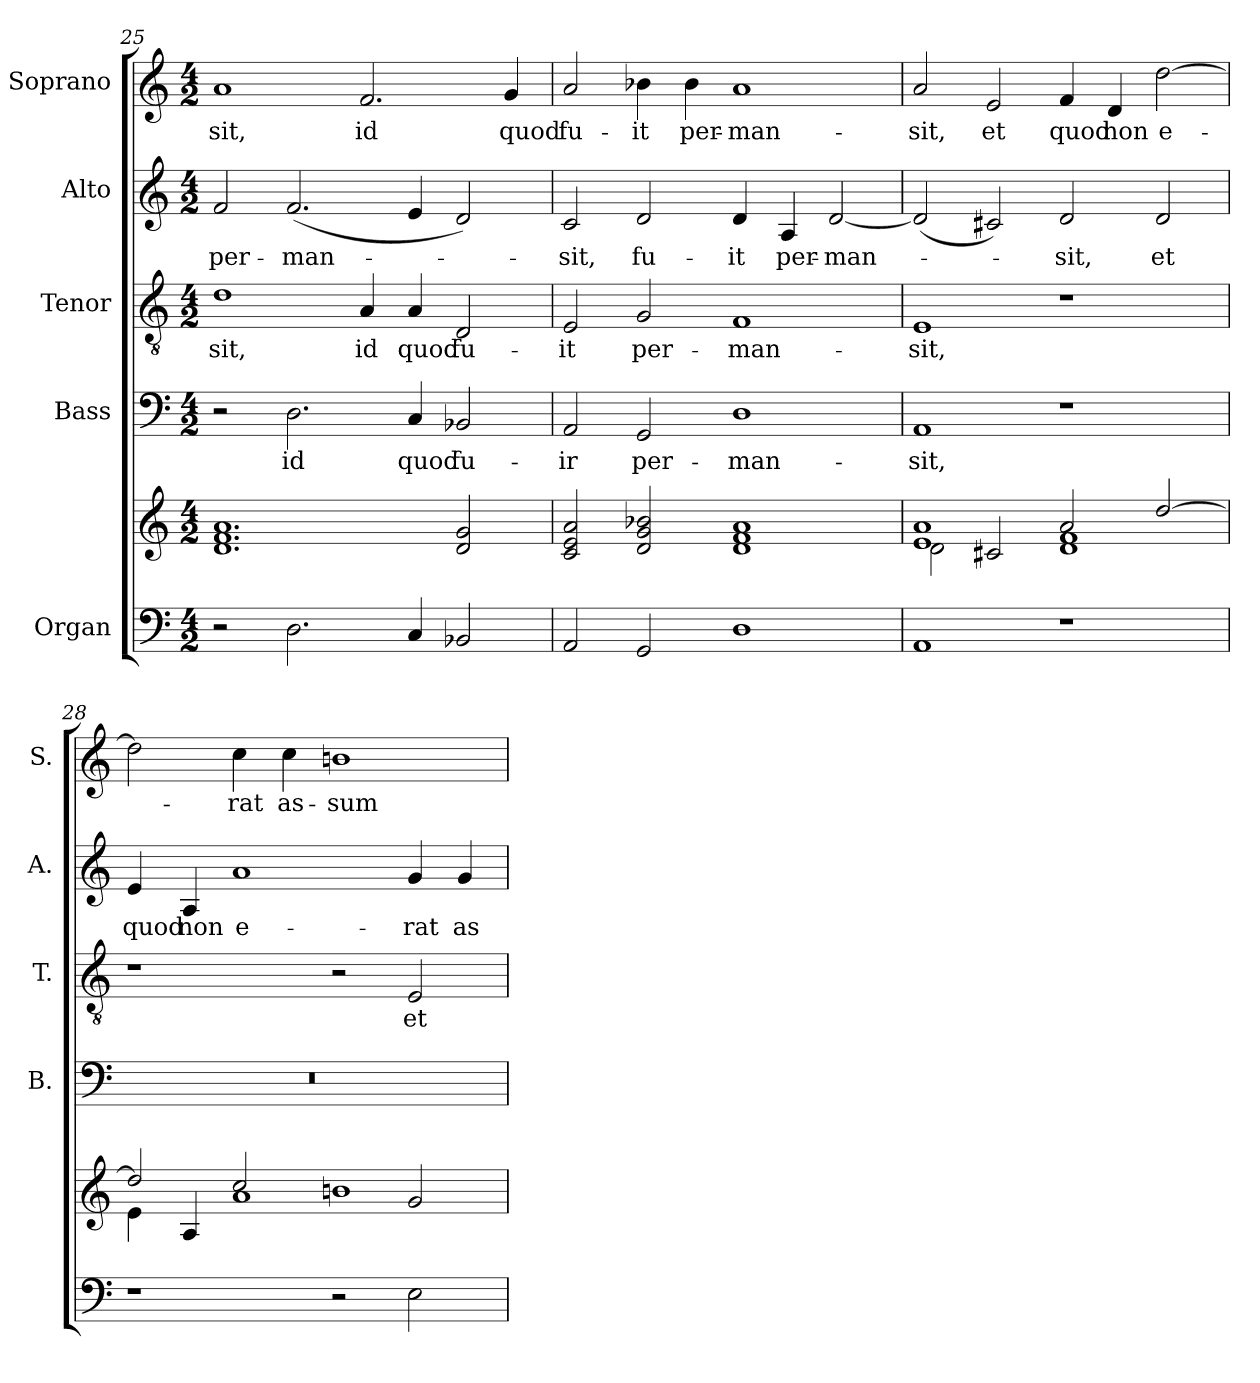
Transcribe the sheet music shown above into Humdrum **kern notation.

**kern	**kern	**kern	**text	**kern	**text	**kern	**text	**kern	**text
*part5	*part5	*part4	*part4	*part3	*part3	*part2	*part2	*part1	*part1
*staff6	*staff5	*staff4	*staff4	*staff3	*staff3	*staff2	*staff2	*staff1	*staff1
*I"Organ	*	*I"Bass	*	*I"Tenor	*	*I"Alto	*	*I"Soprano	*
*	*	*I'B.	*	*I'T.	*	*I'A.	*	*I'S.	*
*clefF4	*clefG2	*clefF4	*	*clefGv2	*	*clefG2	*	*clefG2	*
*	*	*	*	*ITrd7c12	*	*	*	*	*
*k[]	*k[]	*k[]	*	*k[]	*	*k[]	*	*k[]	*
*C:	*C:	*C:	*	*C:	*	*C:	*	*C:	*
*M4/2	*M4/2	*M4/2	*	*M4/2	*	*M4/2	*	*M4/2	*
=25	=25	=25	=25	=25	=25	=25	=25	=25	=25
!	!	!	!	!	!LO:LY:b:color=#000000	!	!	!	!
!	!	!	!	!	!	!	!LO:LY:b:color=#000000	!	!
!	!	!	!	!	!	!	!	!	!LO:LY:b:color=#000000
2r	1.di 1.fi 1.ai	2r	.	1Di	-sit,	2fi/	per-	1ai	-sit,
!	!	!	!LO:LY:b:color=#000000	!	!	!	!	!	!
!	!	!	!	!	!	!	!LO:LY:b:color=#000000	!	!
2.Di\	.	2.Di\	id	.	.	(2.fi/	-man-	.	.
!	!	!	!	!	!LO:LY:b:color=#000000	!	!	!	!
!	!	!	!	!	!	!	!	!	!LO:LY:b:color=#000000
.	.	.	.	4AAi/	id	.	.	2.fi/	id
!	!	!	!LO:LY:b:color=#000000	!	!	!	!	!	!
!	!	!	!	!	!LO:LY:b:color=#000000	!	!	!	!
4Ci/	.	4Ci/	quod	4AAi/	quod	4ei/	.	.	.
!	!	!	!LO:LY:b:color=#000000	!	!	!	!	!	!
!	!	!	!	!	!LO:LY:b:color=#000000	!	!	!	!
2BB-Xi/	2di/ 2gi	2BB-Xi/	fu-	2DDi/	fu-	2di/)	.	.	.
!	!	!	!	!	!	!	!	!	!LO:LY:b:color=#000000
.	.	.	.	.	.	.	.	4gi/	quod
!!LO:PB:g=z
=26	=26	=26	=26	=26	=26	=26	=26	=26	=26
!	!	!	!LO:LY:b:color=#000000	!	!	!	!	!	!
!	!	!	!	!	!LO:LY:b:color=#000000	!	!	!	!
!	!	!	!	!	!	!	!LO:LY:b:color=#000000	!	!
!	!	!	!	!	!	!	!	!	!LO:LY:b:color=#000000
2AAi/	2ci/ 2ei 2ai	2AAi/	-ir	2EEi/	-it	2ci/	-sit,	2ai/	fu-
!	!	!	!LO:LY:b:color=#000000	!	!	!	!	!	!
!	!	!	!	!	!LO:LY:b:color=#000000	!	!	!	!
!	!	!	!	!	!	!	!LO:LY:b:color=#000000	!	!
!	!	!	!	!	!	!	!	!	!LO:LY:b:color=#000000
2GGi/	2di/ 2gi 2b-Xi	2GGi/	per-	2GGi/	per-	2di/	fu-	4b-Xi\	-it
!	!	!	!	!	!	!	!	!	!LO:LY:b:color=#000000
.	.	.	.	.	.	.	.	4b-i\	per-
!	!	!	!LO:LY:b:color=#000000	!	!	!	!	!	!
!	!	!	!	!	!LO:LY:b:color=#000000	!	!	!	!
!	!	!	!	!	!	!	!LO:LY:b:color=#000000	!	!
!	!	!	!	!	!	!	!	!	!LO:LY:b:color=#000000
1Di	1di 1fi 1ai	1Di	-man-	1FFi	-man-	4di/	-it	1ai	-man-
!	!	!	!	!	!	!	!LO:LY:b:color=#000000	!	!
.	.	.	.	.	.	4Ai/	per-	.	.
!	!	!	!	!	!	!	!LO:LY:b:color=#000000	!	!
.	.	.	.	.	.	[2di/	-man-	.	.
=27	=27	=27	=27	=27	=27	=27	=27	=27	=27
*	*^	*	*	*	*	*	*	*	*
!	!	!	!	!LO:LY:b:color=#000000	!	!	!	!	!	!
!	!	!	!	!	!	!LO:LY:b:color=#000000	!	!	!	!
!	!	!	!	!	!	!	!	!	!	!LO:LY:b:color=#000000
1AAi	1ei 1ai	2di\	1AAi	-sit,	1EEi	-sit,	(2di/]	.	2ai/	-sit,
!	!	!	!	!	!	!	!	!	!	!LO:LY:b:color=#000000
.	.	2c#Xi/	.	.	.	.	2c#Xi/)	.	2ei/	et
!	!	!	!	!	!	!	!	!LO:LY:b:color=#000000	!	!
!	!	!	!	!	!	!	!	!	!	!LO:LY:b:color=#000000
1r	2ai/	1di 1fi	1r	.	1r	.	2di/	-sit,	4fi/	quod
!	!	!	!	!	!	!	!	!	!	!LO:LY:b:color=#000000
.	.	.	.	.	.	.	.	.	4di/	non
!	!	!	!	!	!	!	!	!LO:LY:b:color=#000000	!	!
!	!	!	!	!	!	!	!	!	!	!LO:LY:b:color=#000000
.	[2ddi/	.	.	.	.	.	2di/	et	[2ddi\	e-
=28	=28	=28	=28	=28	=28	=28	=28	=28	=28	=28
!	!	!	!LO:N:vis=1	!	!	!	!	!	!	!
!	!	!	!	!	!	!	!	!LO:LY:b:color=#000000	!	!
1r	2ddi/]	4ei\	0r	.	1r	.	4ei/	quod	2ddi\]	.
!	!	!	!	!	!	!	!	!LO:LY:b:color=#000000	!	!
.	.	4Ai/	.	.	.	.	4Ai/	non	.	.
!	!	!	!	!	!	!	!	!LO:LY:b:color=#000000	!	!
!	!	!	!	!	!	!	!	!	!	!LO:LY:b:color=#000000
.	2cci/	1ai	.	.	.	.	1ai	e-	4cci\	-rat
!	!	!	!	!	!	!	!	!	!	!LO:LY:b:color=#000000
.	.	.	.	.	.	.	.	.	4cci\	as-
!	!	!	!	!	!	!	!	!	!	!LO:LY:b:color=#000000
2r	1bni	.	.	.	2r	.	.	.	1bni	-sum-
!	!	!	!	!	!	!LO:LY:b:color=#000000	!	!	!	!
!	!	!	!	!	!	!	!	!LO:LY:b:color=#000000	!	!
2Ei\	.	2gi/	.	.	2EEi/	et	4gi/	-rat	.	.
!	!	!	!	!	!	!	!	!LO:LY:b:color=#000000	!	!
.	.	.	.	.	.	.	4gi/	as-	.	.
*	*v	*v	*	*	*	*	*	*	*	*
=	=	=	=	=	=	=	=	=	=
*-	*-	*-	*-	*-	*-	*-	*-	*-	*-
